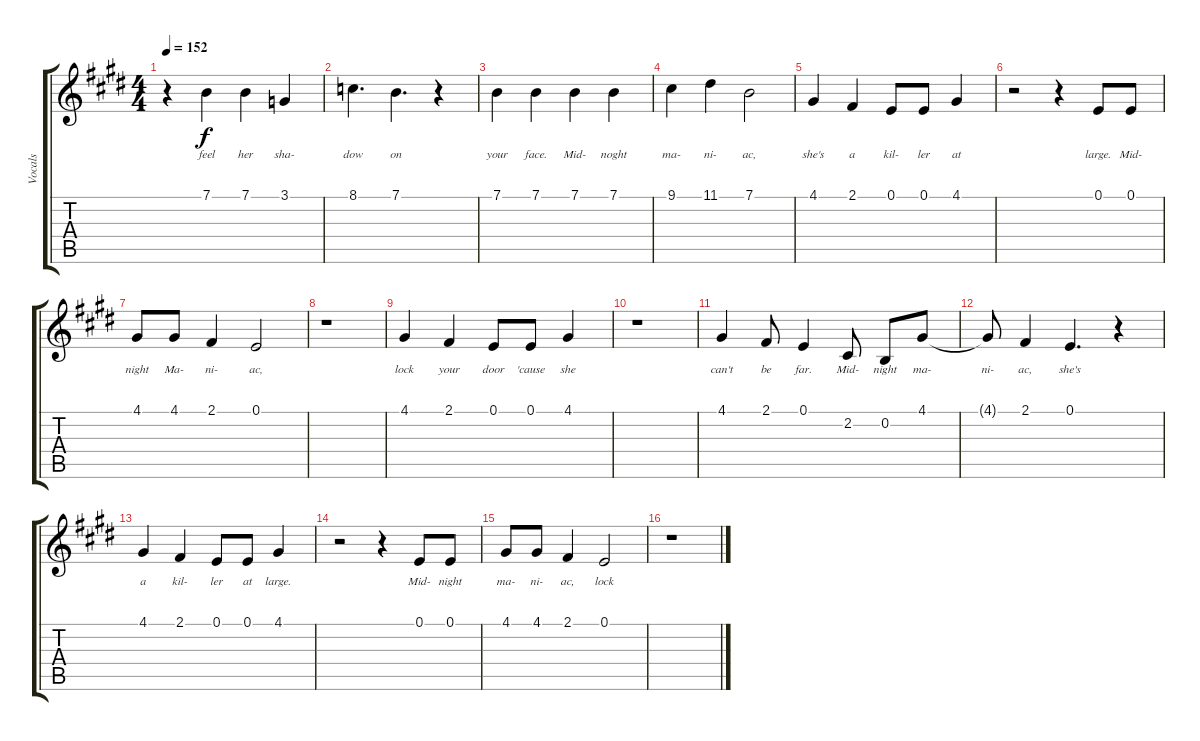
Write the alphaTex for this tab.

\track ("Vocals" "Vocals") {instrument flute}
\staff {score tabs}
\tuning (E4 B3 G3 D3 A2 E2) {hide}
\ts (4 4)
\tempo 152
\clef g2
\ks e
r.4{dy f} 7.1.4{lyrics (0 "feel") lyrics (1 "") lyrics (2 "") lyrics (3 "") lyrics (4 "")} 7.1.4{lyrics (0 "her") lyrics (1 "") lyrics (2 "") lyrics (3 "") lyrics (4 "")} 3.1.4{lyrics (0 "sha-") lyrics (1 "") lyrics (2 "") lyrics (3 "") lyrics (4 "")} |
8.1.4{d lyrics (0 "dow") lyrics (1 "") lyrics (2 "") lyrics (3 "") lyrics (4 "")} 7.1.4{d lyrics (0 "on") lyrics (1 "") lyrics (2 "") lyrics (3 "") lyrics (4 "")} r.4 |
7.1.4{lyrics (0 "your") lyrics (1 "") lyrics (2 "") lyrics (3 "") lyrics (4 "")} 7.1.4{lyrics (0 "face.") lyrics (1 "") lyrics (2 "") lyrics (3 "") lyrics (4 "")} 7.1.4{lyrics (0 "Mid-") lyrics (1 "") lyrics (2 "") lyrics (3 "") lyrics (4 "")} 7.1.4{lyrics (0 "noght") lyrics (1 "") lyrics (2 "") lyrics (3 "") lyrics (4 "")} |
9.1.4{lyrics (0 "ma-") lyrics (1 "") lyrics (2 "") lyrics (3 "") lyrics (4 "")} 11.1.4{lyrics (0 "ni-") lyrics (1 "") lyrics (2 "") lyrics (3 "") lyrics (4 "")} 7.1.2{lyrics (0 "ac,") lyrics (1 "") lyrics (2 "") lyrics (3 "") lyrics (4 "")} |
4.1.4{lyrics (0 "she's") lyrics (1 "") lyrics (2 "") lyrics (3 "") lyrics (4 "")} 2.1.4{lyrics (0 "a") lyrics (1 "") lyrics (2 "") lyrics (3 "") lyrics (4 "")} 0.1.8{lyrics (0 "kil-") lyrics (1 "") lyrics (2 "") lyrics (3 "") lyrics (4 "")} 0.1.8{lyrics (0 "ler") lyrics (1 "") lyrics (2 "") lyrics (3 "") lyrics (4 "")} 4.1.4{lyrics (0 "at") lyrics (1 "") lyrics (2 "") lyrics (3 "") lyrics (4 "")} |
r.2 r.4 0.1.8{lyrics (0 "large.") lyrics (1 "") lyrics (2 "") lyrics (3 "") lyrics (4 "")} 0.1.8{lyrics (0 "Mid-") lyrics (1 "") lyrics (2 "") lyrics (3 "") lyrics (4 "")} |
4.1.8{lyrics (0 "night") lyrics (1 "") lyrics (2 "") lyrics (3 "") lyrics (4 "")} 4.1.8{lyrics (0 "Ma-") lyrics (1 "") lyrics (2 "") lyrics (3 "") lyrics (4 "")} 2.1.4{lyrics (0 "ni-") lyrics (1 "") lyrics (2 "") lyrics (3 "") lyrics (4 "")} 0.1.2{lyrics (0 "ac,") lyrics (1 "") lyrics (2 "") lyrics (3 "") lyrics (4 "")} |
r.1 |
4.1.4{lyrics (0 "lock") lyrics (1 "") lyrics (2 "") lyrics (3 "") lyrics (4 "")} 2.1.4{lyrics (0 "your") lyrics (1 "") lyrics (2 "") lyrics (3 "") lyrics (4 "")} 0.1.8{lyrics (0 "door") lyrics (1 "") lyrics (2 "") lyrics (3 "") lyrics (4 "")} 0.1.8{lyrics (0 "'cause") lyrics (1 "") lyrics (2 "") lyrics (3 "") lyrics (4 "")} 4.1.4{lyrics (0 "she") lyrics (1 "") lyrics (2 "") lyrics (3 "") lyrics (4 "")} |
r.1 |
4.1.4{lyrics (0 "can't") lyrics (1 "") lyrics (2 "") lyrics (3 "") lyrics (4 "")} 2.1.8{lyrics (0 "be") lyrics (1 "") lyrics (2 "") lyrics (3 "") lyrics (4 "")} 0.1.4{lyrics (0 "far.") lyrics (1 "") lyrics (2 "") lyrics (3 "") lyrics (4 "")} 2.2.8{lyrics (0 "Mid-") lyrics (1 "") lyrics (2 "") lyrics (3 "") lyrics (4 "")} 0.2.8{lyrics (0 "night") lyrics (1 "") lyrics (2 "") lyrics (3 "") lyrics (4 "")} 4.1.8{lyrics (0 "ma-") lyrics (1 "") lyrics (2 "") lyrics (3 "") lyrics (4 "")} |
4.1{t}.8{lyrics (0 "ni-") lyrics (1 "") lyrics (2 "") lyrics (3 "") lyrics (4 "")} 2.1.4{lyrics (0 "ac,") lyrics (1 "") lyrics (2 "") lyrics (3 "") lyrics (4 "")} 0.1.4{d lyrics (0 "she's") lyrics (1 "") lyrics (2 "") lyrics (3 "") lyrics (4 "")} r.4 |
4.1.4{lyrics (0 "a") lyrics (1 "") lyrics (2 "") lyrics (3 "") lyrics (4 "")} 2.1.4{lyrics (0 "kil-") lyrics (1 "") lyrics (2 "") lyrics (3 "") lyrics (4 "")} 0.1.8{lyrics (0 "ler") lyrics (1 "") lyrics (2 "") lyrics (3 "") lyrics (4 "")} 0.1.8{lyrics (0 "at") lyrics (1 "") lyrics (2 "") lyrics (3 "") lyrics (4 "")} 4.1.4{lyrics (0 "large.") lyrics (1 "") lyrics (2 "") lyrics (3 "") lyrics (4 "")} |
r.2 r.4 0.1.8{lyrics (0 "Mid-") lyrics (1 "") lyrics (2 "") lyrics (3 "") lyrics (4 "")} 0.1.8{lyrics (0 "night") lyrics (1 "") lyrics (2 "") lyrics (3 "") lyrics (4 "")} |
4.1.8{lyrics (0 "ma-") lyrics (1 "") lyrics (2 "") lyrics (3 "") lyrics (4 "")} 4.1.8{lyrics (0 "ni-") lyrics (1 "") lyrics (2 "") lyrics (3 "") lyrics (4 "")} 2.1.4{lyrics (0 "ac,") lyrics (1 "") lyrics (2 "") lyrics (3 "") lyrics (4 "")} 0.1.2{lyrics (0 "lock") lyrics (1 "") lyrics (2 "") lyrics (3 "") lyrics (4 "")} |
r.1
